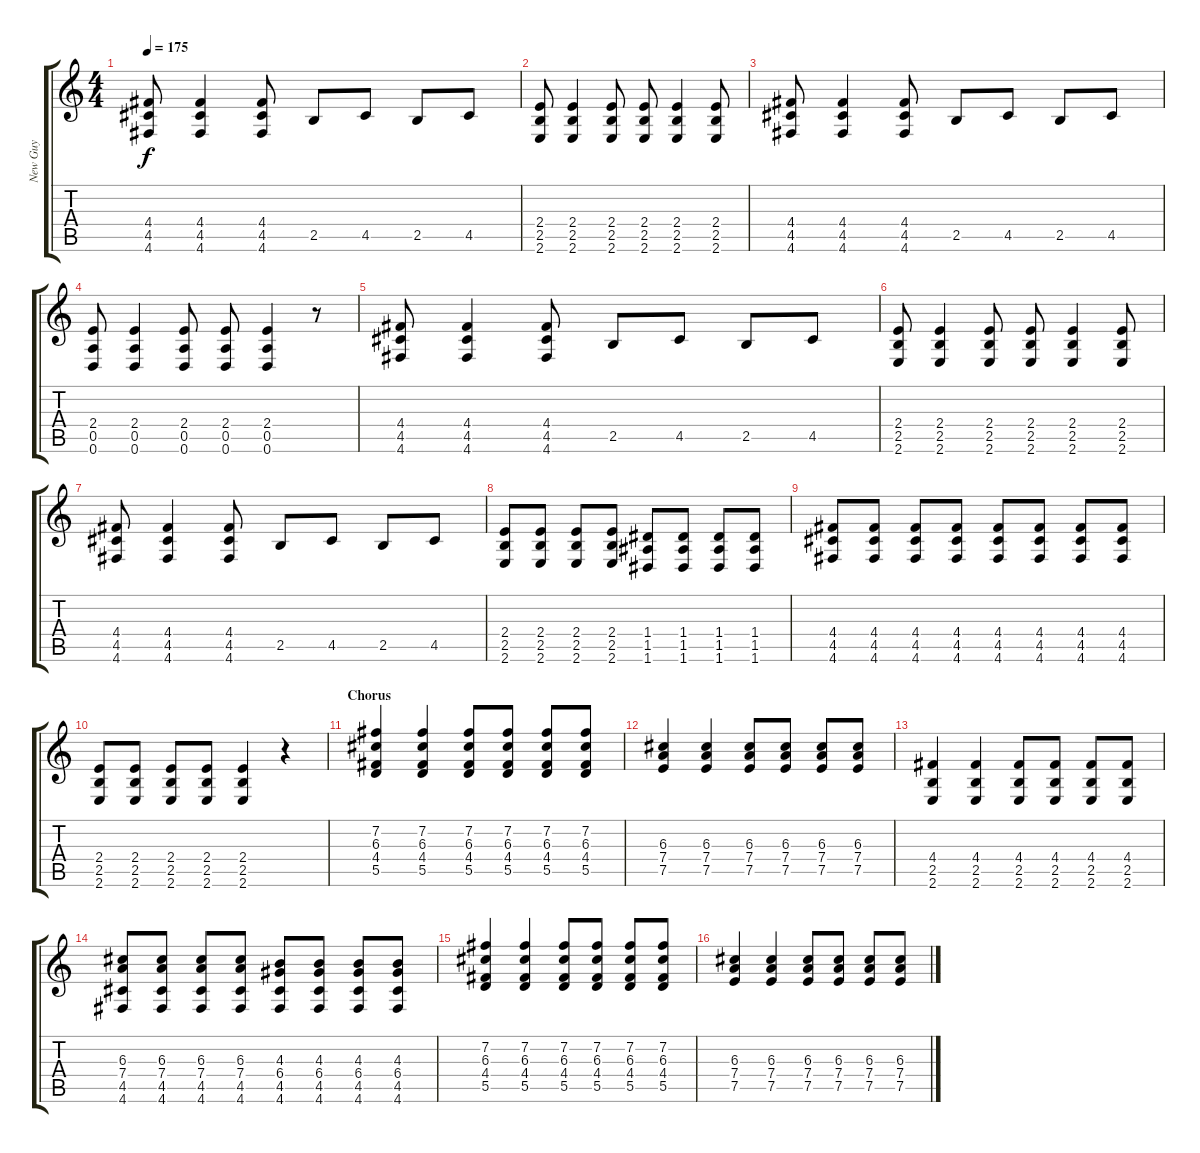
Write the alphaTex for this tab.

\track ("New Guy" "New Guy") {instrument acousticguitarnylon}
\staff {score tabs}
\tuning (E4 B3 G3 D3 A2 D2) {hide}
\ts (4 4)
\tempo 175
\clef g2
\ks c
(4.4 4.5 4.6).8{dy f} (4.4 4.5 4.6).4 (4.4 4.5 4.6).8 2.5.8 4.5.8 2.5.8 4.5.8 |
(2.4 2.5 2.6).8 (2.4 2.5 2.6).4 (2.4 2.5 2.6).8 (2.4 2.5 2.6).8 (2.4 2.5 2.6).4 (2.4 2.5 2.6).8 |
(4.4 4.5 4.6).8 (4.4 4.5 4.6).4 (4.4 4.5 4.6).8 2.5.8 4.5.8 2.5.8 4.5.8 |
(2.4 0.5 0.6).8 (2.4 0.5 0.6).4 (2.4 0.5 0.6).8 (2.4 0.5 0.6).8 (2.4 0.5 0.6).4 r.8 |
(4.4 4.5 4.6).8 (4.4 4.5 4.6).4 (4.4 4.5 4.6).8 2.5.8 4.5.8 2.5.8 4.5.8 |
(2.4 2.5 2.6).8 (2.4 2.5 2.6).4 (2.4 2.5 2.6).8 (2.4 2.5 2.6).8 (2.4 2.5 2.6).4 (2.4 2.5 2.6).8 |
(4.4 4.5 4.6).8 (4.4 4.5 4.6).4 (4.4 4.5 4.6).8 2.5.8 4.5.8 2.5.8 4.5.8 |
(2.4 2.5 2.6).8 (2.4 2.5 2.6).8 (2.4 2.5 2.6).8 (2.4 2.5 2.6).8 (1.4 1.5 1.6).8 (1.4 1.5 1.6).8 (1.4 1.5 1.6).8 (1.4 1.5 1.6).8 |
(4.4 4.5 4.6).8 (4.4 4.5 4.6).8 (4.4 4.5 4.6).8 (4.4 4.5 4.6).8 (4.4 4.5 4.6).8 (4.4 4.5 4.6).8 (4.4 4.5 4.6).8 (4.4 4.5 4.6).8 |
(2.4 2.5 2.6).8 (2.4 2.5 2.6).8 (2.4 2.5 2.6).8 (2.4 2.5 2.6).8 (2.4 2.5 2.6).4 r.4 |
\section ("" "Chorus")
(7.2 6.3 4.4 5.5).4 (7.2 6.3 4.4 5.5).4 (7.2 6.3 4.4 5.5).8 (7.2 6.3 4.4 5.5).8 (7.2 6.3 4.4 5.5).8 (7.2 6.3 4.4 5.5).8 |
(6.3 7.4 7.5).4 (6.3 7.4 7.5).4 (6.3 7.4 7.5).8 (6.3 7.4 7.5).8 (6.3 7.4 7.5).8 (6.3 7.4 7.5).8 |
(4.4 2.5 2.6).4 (4.4 2.5 2.6).4 (4.4 2.5 2.6).8 (4.4 2.5 2.6).8 (4.4 2.5 2.6).8 (4.4 2.5 2.6).8 |
(6.3 7.4 4.5 4.6).8 (6.3 7.4 4.5 4.6).8 (6.3 7.4 4.5 4.6).8 (6.3 7.4 4.5 4.6).8 (4.3 6.4 4.5 4.6).8 (4.3 6.4 4.5 4.6).8 (4.3 6.4 4.5 4.6).8 (4.3 6.4 4.5 4.6).8 |
(7.2 6.3 4.4 5.5).4 (7.2 6.3 4.4 5.5).4 (7.2 6.3 4.4 5.5).8 (7.2 6.3 4.4 5.5).8 (7.2 6.3 4.4 5.5).8 (7.2 6.3 4.4 5.5).8 |
(6.3 7.4 7.5).4 (6.3 7.4 7.5).4 (6.3 7.4 7.5).8 (6.3 7.4 7.5).8 (6.3 7.4 7.5).8 (6.3 7.4 7.5).8
